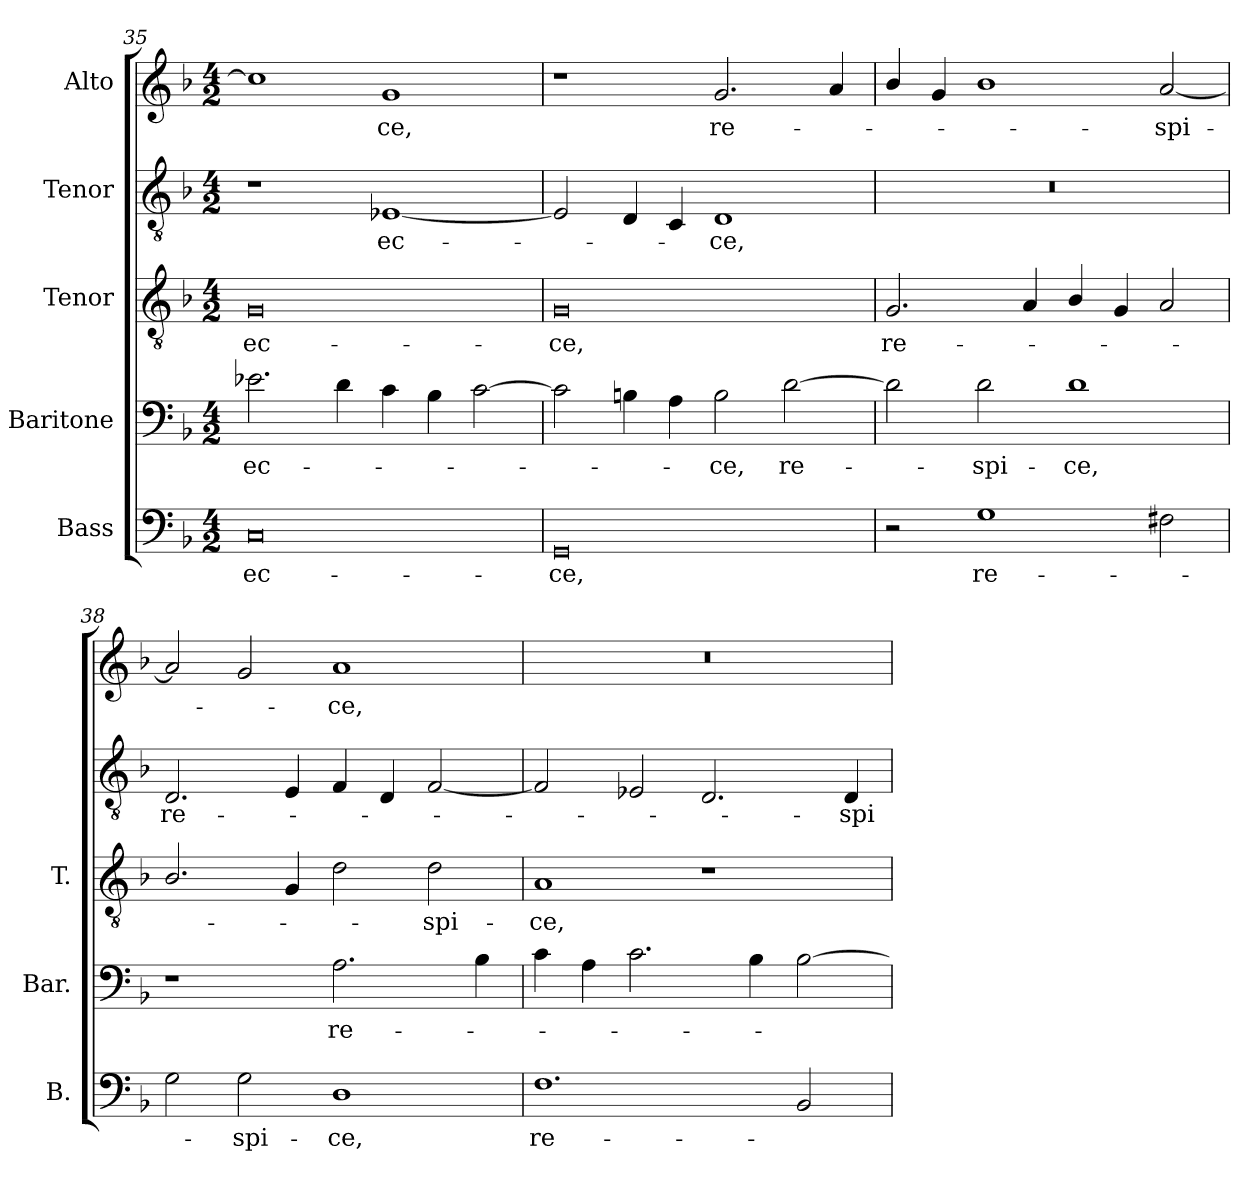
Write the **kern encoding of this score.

**kern	**text	**kern	**text	**kern	**text	**kern	**text	**kern	**text
*part5	*part5	*part4	*part4	*part3	*part3	*part2	*part2	*part1	*part1
*staff5	*staff5	*staff4	*staff4	*staff3	*staff3	*staff2	*staff2	*staff1	*staff1
*I"Bass	*	*I"Baritone	*	*I"Tenor	*	*I"Tenor	*	*I"Alto	*
*I'B.	*	*I'Bar.	*	*I'T.	*	*	*	*	*
*clefF4	*	*clefF4	*	*clefGv2	*	*clefGv2	*	*clefG2	*
*	*	*	*	*ITrd7c12	*	*	*	*	*
*k[b-]	*	*k[b-]	*	*k[b-]	*	*k[b-]	*	*k[b-]	*
*F:	*	*F:	*	*F:	*	*F:	*	*F:	*
*M4/2	*	*M4/2	*	*M4/2	*	*M4/2	*	*M4/2	*
=35	=35	=35	=35	=35	=35	=35	=35	=35	=35
!	!LO:LY:b:color=#000000	!	!	!	!	!	!	!	!
!	!	!	!LO:LY:b:color=#000000	!	!	!	!	!	!
!	!	!	!	!	!LO:LY:b:color=#000000	!	!	!	!
0Ci	ec-	2.e-Xi\	ec-	0GGi	ec-	1r	.	1cci]	.
.	.	4di\	.	.	.	.	.	.	.
!	!	!	!	!	!	!	!LO:LY:b:color=#000000	!	!
!	!	!	!	!	!	!	!	!	!LO:LY:b:color=#000000
.	.	4ci\	.	.	.	[1E-Xi	ec-	1gi	-ce,
.	.	4B-i\	.	.	.	.	.	.	.
.	.	[2ci\	.	.	.	.	.	.	.
!!LO:LB:g=z
=36	=36	=36	=36	=36	=36	=36	=36	=36	=36
!	!LO:LY:b:color=#000000	!	!	!	!	!	!	!	!
!	!	!	!	!	!LO:LY:b:color=#000000	!	!	!	!
0GGi	-ce,	2ci\]	.	0GGi	-ce,	2E-i/]	.	1r	.
.	.	4Bni\	.	.	.	4Di/	.	.	.
.	.	4Ai\	.	.	.	4Ci/	.	.	.
!	!	!	!LO:LY:b:color=#000000	!	!	!	!	!	!
!	!	!	!	!	!	!	!LO:LY:b:color=#000000	!	!
!	!	!	!	!	!	!	!	!	!LO:LY:b:color=#000000
.	.	2Bi\	-ce,	.	.	1Di	-ce,	2.gi/	re-
!	!	!	!LO:LY:b:color=#000000	!	!	!	!	!	!
.	.	[2di\	re-	.	.	.	.	.	.
.	.	.	.	.	.	.	.	4ai/	.
=37	=37	=37	=37	=37	=37	=37	=37	=37	=37
!	!	!	!	!	!LO:LY:b:color=#000000	!LO:N:vis=1	!	!	!
2r	.	2di\]	.	2.GGi/	re-	0r	.	4b-i/	.
.	.	.	.	.	.	.	.	4gi/	.
!	!LO:LY:b:color=#000000	!	!	!	!	!	!	!	!
!	!	!	!LO:LY:b:color=#000000	!	!	!	!	!	!
1Gi	re-	2di\	-spi-	.	.	.	.	1b-i	.
.	.	.	.	4AAi/	.	.	.	.	.
!	!	!	!LO:LY:b:color=#000000	!	!	!	!	!	!
.	.	1di	-ce,	4BB-i/	.	.	.	.	.
.	.	.	.	4GGi/	.	.	.	.	.
!	!	!	!	!	!	!	!	!	!LO:LY:b:color=#000000
2F#Xi\	.	.	.	2AAi/	.	.	.	[2ai/	-spi-
=38	=38	=38	=38	=38	=38	=38	=38	=38	=38
!	!	!	!	!	!	!	!LO:LY:b:color=#000000	!	!
2Gi\	.	1r	.	2.BB-i/	.	2.Di/	re-	2ai/]	.
!	!LO:LY:b:color=#000000	!	!	!	!	!	!	!	!
2Gi\	-spi-	.	.	.	.	.	.	2gi/	.
.	.	.	.	4GGi/	.	4Ei/	.	.	.
!	!LO:LY:b:color=#000000	!	!	!	!	!	!	!	!
!	!	!	!LO:LY:b:color=#000000	!	!	!	!	!	!
!	!	!	!	!	!	!	!	!	!LO:LY:b:color=#000000
1Di	-ce,	2.Ai\	re-	2Di\	.	4Fi/	.	1ai	-ce,
.	.	.	.	.	.	4Di/	.	.	.
!	!	!	!	!	!LO:LY:b:color=#000000	!	!	!	!
.	.	.	.	2Di\	-spi-	[2Fi/	.	.	.
.	.	4B-i\	.	.	.	.	.	.	.
=39	=39	=39	=39	=39	=39	=39	=39	=39	=39
!	!LO:LY:b:color=#000000	!	!	!	!	!	!	!	!
!	!	!	!	!	!LO:LY:b:color=#000000	!	!	!LO:N:vis=1	!
1.Fi	re-	4ci\	.	1AAi	-ce,	2Fi/]	.	0r	.
.	.	4Ai\	.	.	.	.	.	.	.
.	.	2.ci\	.	.	.	2E-Xi/	.	.	.
.	.	.	.	1r	.	2.Di/	.	.	.
.	.	4B-i\	.	.	.	.	.	.	.
2BB-i/	.	[2B-i\	.	.	.	.	.	.	.
!	!	!	!	!	!	!	!LO:LY:b:color=#000000	!	!
.	.	.	.	.	.	4Di/	-spi-	.	.
=	=	=	=	=	=	=	=	=	=
*-	*-	*-	*-	*-	*-	*-	*-	*-	*-
